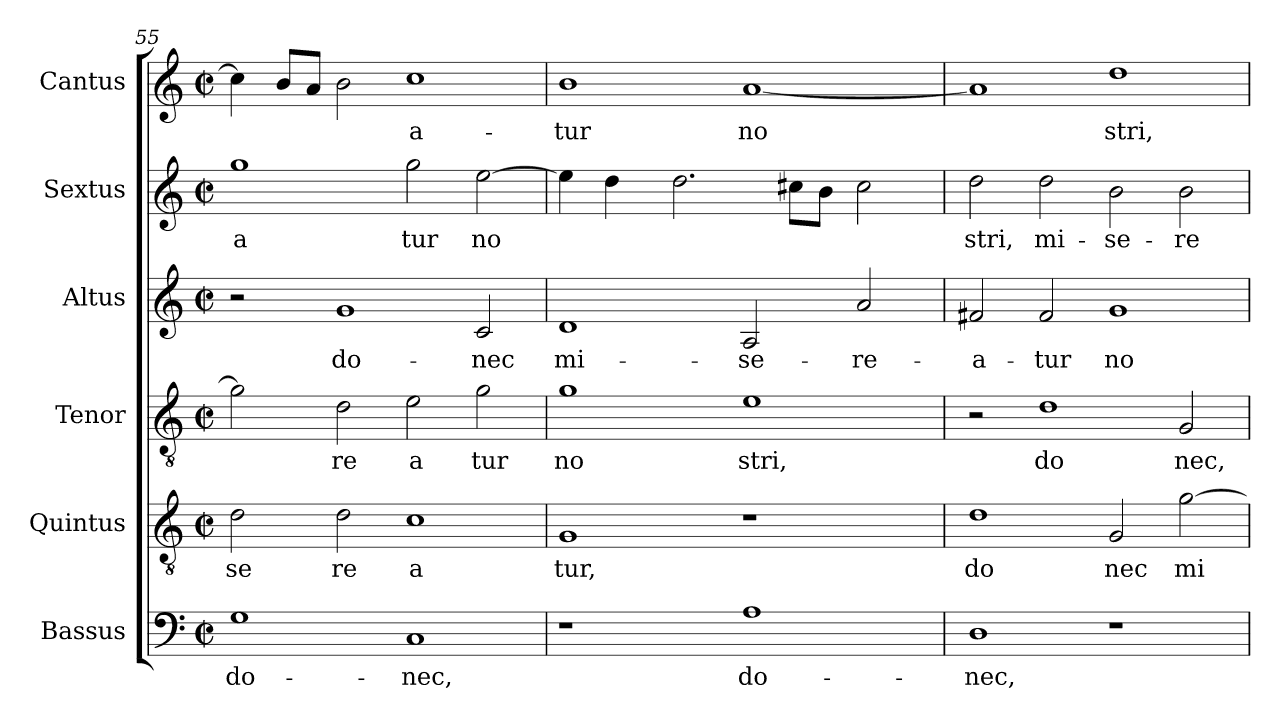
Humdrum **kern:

**kern	**text	**kern	**text	**kern	**text	**kern	**text	**kern	**text	**kern	**text
*part6	*part6	*part5	*part5	*part4	*part4	*part3	*part3	*part2	*part2	*part1	*part1
*staff6	*staff6	*staff5	*staff5	*staff4	*staff4	*staff3	*staff3	*staff2	*staff2	*staff1	*staff1
*I"Bassus	*	*I"Quintus	*	*I"Tenor	*	*I"Altus	*	*I"Sextus	*	*I"Cantus	*
*clefF4	*	*clefGv2	*	*clefGv2	*	*clefG2	*	*clefG2	*	*clefG2	*
*M2/2	*	*M2/2	*	*M2/2	*	*M2/2	*	*M2/2	*	*M2/2	*
*met(c|)	*	*met(c|)	*	*met(c|)	*	*met(c|)	*	*met(c|)	*	*met(c|)	*
=55	=55	=55	=55	=55	=55	=55	=55	=55	=55	=55	=55
!	!LO:LY:b:cj	!	!LO:LY:b:cj	!	!	!	!	!	!LO:LY:b:cj	!	!
1G	do-	2d\	se	2g\]	.	2r	.	1gg	a	4cc\]	.
.	.	.	.	.	.	.	.	.	.	8b/L	.
.	.	.	.	.	.	.	.	.	.	8a/J	.
!	!	!	!LO:LY:b:cj	!	!LO:LY:b:cj	!	!LO:LY:b:cj	!	!	!	!
.	.	2d\	re	2d\	re	1g	do-	.	.	2b\	.
!	!LO:LY:b:cj	!	!LO:LY:b:cj	!	!LO:LY:b:cj	!	!	!	!LO:LY:b:cj	!	!LO:LY:b:cj
1C	-nec,	1c	a	2e\	a	.	.	2gg\	tur	1cc	-a-
!	!	!	!	!	!LO:LY:b:cj	!	!LO:LY:b:cj	!	!LO:LY:b:cj	!	!
.	.	.	.	2g\	tur	2c/	-nec	[>2ee\	no	.	.
!!LO:LB:g=z
=56	=56	=56	=56	=56	=56	=56	=56	=56	=56	=56	=56
!	!	!	!LO:LY:b:cj	!	!LO:LY:b:cj	!	!LO:LY:b:cj	!	!	!	!LO:LY:b:cj
*	*	*	*	*	*	*^	*	*	*	*	*
1r	.	1G	tur,	1g	no	1d	4ryy	mi-	4ee\]	.	1b	-tur
.	.	.	.	.	.	.	8ryy	.	4dd\	.	.	.
.	.	.	.	.	.	.	32ryy	.	.	.	.	.
.	.	.	.	.	.	.	1ryy	.	.	.	.	.
.	.	.	.	.	.	.	.	.	2.dd\	.	.	.
!	!LO:LY:b:cj	!	!	!	!LO:LY:b:cj	!	!	!LO:LY:b:cj	!	!	!	!LO:LY:b:cj
1A	do-	1r	.	1e	stri,	2A/	.	-se-	.	.	[<1a	no
.	.	.	.	.	.	.	.	.	8cc#\L	.	.	.
.	.	.	.	.	.	.	.	.	8b\J	.	.	.
.	.	.	.	.	.	.	2ryy	.	.	.	.	.
!	!	!	!	!	!	!	!	!LO:LY:b:cj	!	!	!	!
.	.	.	.	.	.	2a/	.	-re-	2cc#\	.	.	.
.	.	.	.	.	.	.	16.ryy	.	.	.	.	.
=57	=57	=57	=57	=57	=57	=57	=57	=57	=57	=57	=57	=57
!	!LO:LY:b:cj	!	!LO:LY:b:cj	!	!	!	!	!LO:LY:b:cj	!	!LO:LY:b:cj	!	!
*	*	*	*	*	*	*v	*v	*	*	*	*	*
1D	-nec,	1d	do	2r	.	2f#X/	-a-	2dd\	stri,	1a]	.
!	!	!	!	!	!LO:LY:b:cj	!	!LO:LY:b:cj	!	!LO:LY:b:cj	!	!
.	.	.	.	1d	do	2f#/	-tur	2dd\	mi-	.	.
!	!	!	!LO:LY:b:cj	!	!	!	!LO:LY:b:cj	!	!LO:LY:b:cj	!	!LO:LY:b:cj
1r	.	2G/	nec	.	.	1g	no-	2b\	-se-	1dd	stri,
!	!	!	!LO:LY:b	!	!LO:LY:b:cj	!	!	!	!LO:LY:b:cj	!	!
.	.	[>2g\	mi	2G/	nec,	.	.	2b\	-re-	.	.
=	=	=	=	=	=	=	=	=	=	=	=
*-	*-	*-	*-	*-	*-	*-	*-	*-	*-	*-	*-
